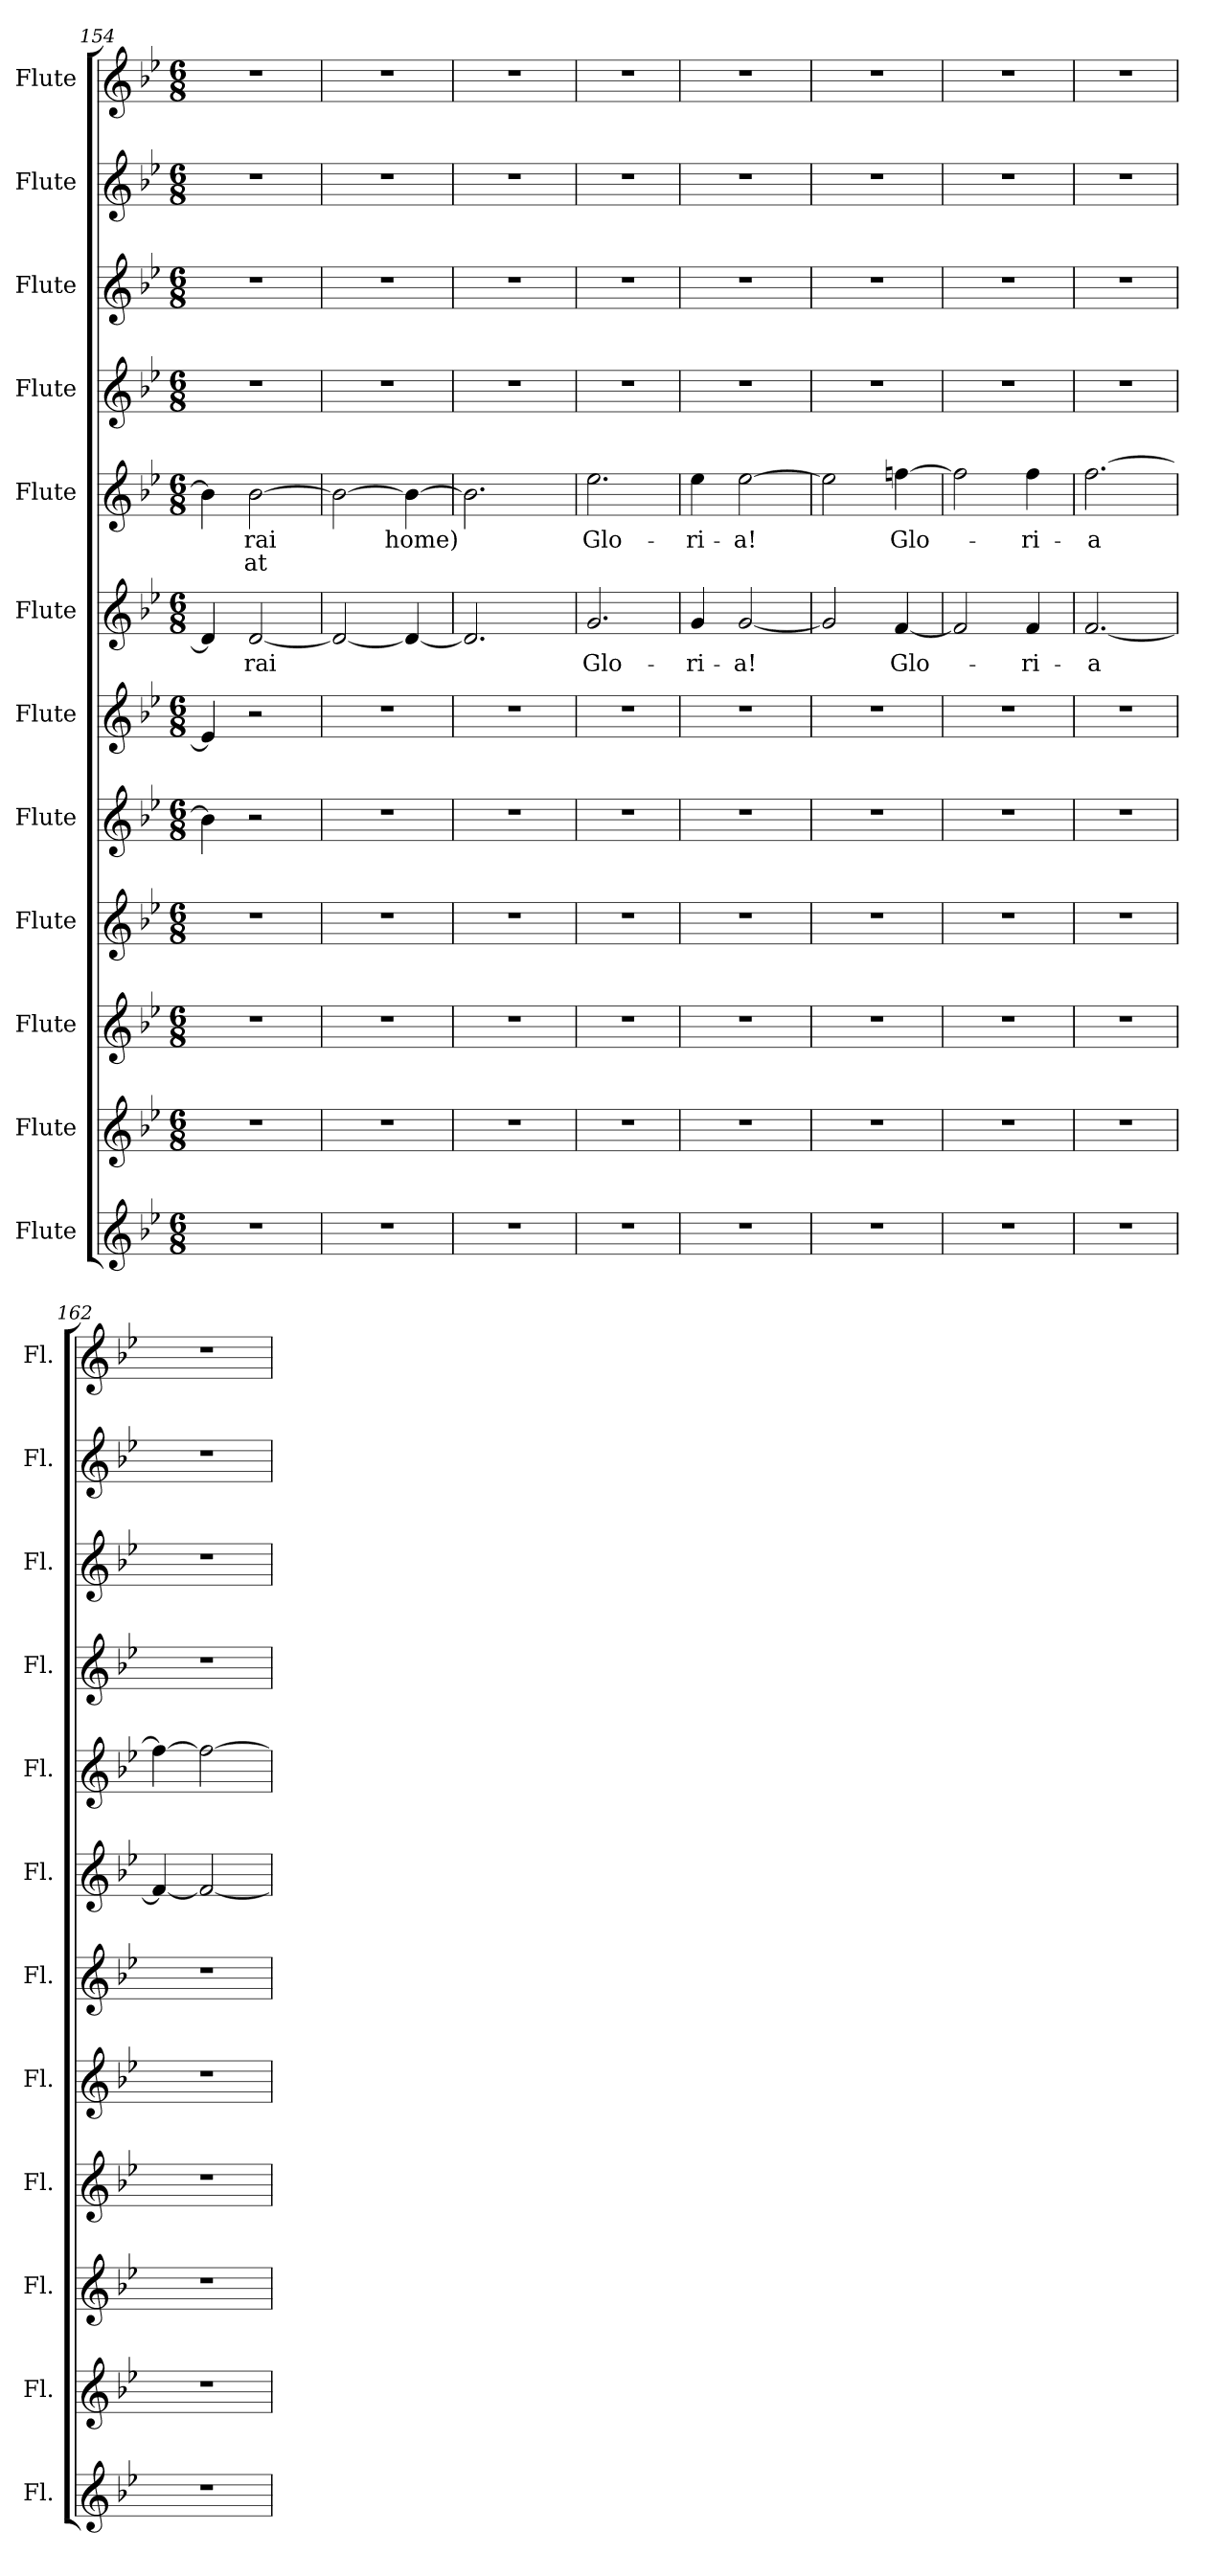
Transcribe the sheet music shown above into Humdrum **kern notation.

**kern	**kern	**kern	**kern	**kern	**kern	**kern	**text	**kern	**text	**text	**kern	**kern	**kern	**kern
*part12	*part11	*part10	*part9	*part8	*part7	*part6	*part6	*part5	*part5	*part5	*part4	*part3	*part2	*part1
*staff12	*staff11	*staff10	*staff9	*staff8	*staff7	*staff6	*staff6	*staff5	*staff5	*staff5	*staff4	*staff3	*staff2	*staff1
*I"Flute	*I"Flute	*I"Flute	*I"Flute	*I"Flute	*I"Flute	*I"Flute	*	*I"Flute	*	*	*I"Flute	*I"Flute	*I"Flute	*I"Flute
*I'Fl.	*I'Fl.	*I'Fl.	*I'Fl.	*I'Fl.	*I'Fl.	*I'Fl.	*	*I'Fl.	*	*	*I'Fl.	*I'Fl.	*I'Fl.	*I'Fl.
*clefG2	*clefG2	*clefG2	*clefG2	*clefG2	*clefG2	*clefG2	*	*clefG2	*	*	*clefG2	*clefG2	*clefG2	*clefG2
*k[b-e-]	*k[b-e-]	*k[b-e-]	*k[b-e-]	*k[b-e-]	*k[b-e-]	*k[b-e-]	*	*k[b-e-]	*	*	*k[b-e-]	*k[b-e-]	*k[b-e-]	*k[b-e-]
*M6/8	*M6/8	*M6/8	*M6/8	*M6/8	*M6/8	*M6/8	*	*M6/8	*	*	*M6/8	*M6/8	*M6/8	*M6/8
=154	=154	=154	=154	=154	=154	=154	=154	=154	=154	=154	=154	=154	=154	=154
2.r	2.r	2.r	2.r	4b-\]	4e-/]	4d/]	.	4b-\]	.	.	2.r	2.r	2.r	2.r
.	.	.	.	2r	2r	[2d/	-rai	[2b-\	-rai	at	.	.	.	.
=155	=155	=155	=155	=155	=155	=155	=155	=155	=155	=155	=155	=155	=155	=155
2.r	2.r	2.r	2.r	2.r	2.r	2d/_	.	2b-\_	.	.	2.r	2.r	2.r	2.r
.	.	.	.	.	.	4d/_	.	4b-\_	home)	.	.	.	.	.
=156	=156	=156	=156	=156	=156	=156	=156	=156	=156	=156	=156	=156	=156	=156
2.r	2.r	2.r	2.r	2.r	2.r	2.d/]	.	2.b-\]	.	.	2.r	2.r	2.r	2.r
=157	=157	=157	=157	=157	=157	=157	=157	=157	=157	=157	=157	=157	=157	=157
2.r	2.r	2.r	2.r	2.r	2.r	2.g/	Glo-	2.ee-\	Glo-	.	2.r	2.r	2.r	2.r
=158	=158	=158	=158	=158	=158	=158	=158	=158	=158	=158	=158	=158	=158	=158
2.r	2.r	2.r	2.r	2.r	2.r	4g/	-ri-	4ee-\	-ri-	.	2.r	2.r	2.r	2.r
.	.	.	.	.	.	[2g/	-a!	[2ee-\	-a!	.	.	.	.	.
=159	=159	=159	=159	=159	=159	=159	=159	=159	=159	=159	=159	=159	=159	=159
2.r	2.r	2.r	2.r	2.r	2.r	2g/]	.	2ee-\]	.	.	2.r	2.r	2.r	2.r
.	.	.	.	.	.	[4f/	Glo-	[4ffn\	Glo-	.	.	.	.	.
=160	=160	=160	=160	=160	=160	=160	=160	=160	=160	=160	=160	=160	=160	=160
2.r	2.r	2.r	2.r	2.r	2.r	2f/]	.	2ff\]	.	.	2.r	2.r	2.r	2.r
.	.	.	.	.	.	4f/	-ri-	4ff\	-ri-	.	.	.	.	.
=161	=161	=161	=161	=161	=161	=161	=161	=161	=161	=161	=161	=161	=161	=161
2.r	2.r	2.r	2.r	2.r	2.r	[2.f/	-a	[2.ff\	-a	.	2.r	2.r	2.r	2.r
=162	=162	=162	=162	=162	=162	=162	=162	=162	=162	=162	=162	=162	=162	=162
2.r	2.r	2.r	2.r	2.r	2.r	4f/_	.	4ff\_	.	.	2.r	2.r	2.r	2.r
.	.	.	.	.	.	2f/_	.	2ff\_	.	.	.	.	.	.
=	=	=	=	=	=	=	=	=	=	=	=	=	=	=
*-	*-	*-	*-	*-	*-	*-	*-	*-	*-	*-	*-	*-	*-	*-
